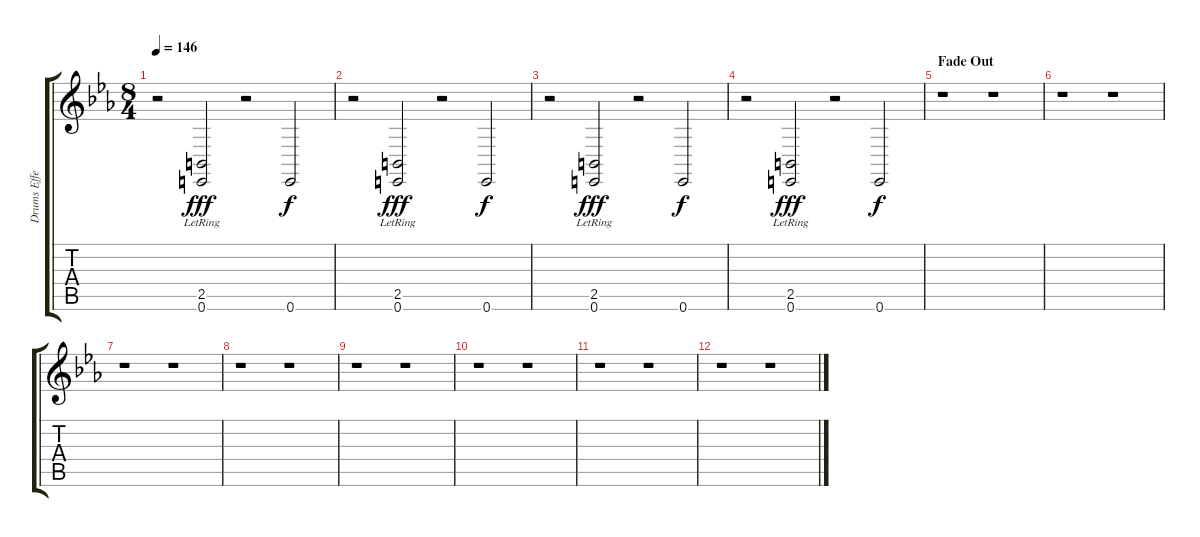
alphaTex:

\track ("Drums Effect 1" "Drums Effe") {instrument timpani}
\staff {score tabs}
\tuning (E4 B3 G3 D3 A2 E2) {hide}
\ts (8 4)
\tempo 146
\clef g2
\ks eb
r.2{dy fff volume 12} (2.5{lr} 0.6{lr}).2 r.2 0.6.2{dy f} |
r.2 (2.5{lr} 0.6{lr}).2{dy fff} r.2 0.6.2{dy f} |
r.2 (2.5{lr} 0.6{lr}).2{dy fff} r.2 0.6.2{dy f} |
r.2 (2.5{lr} 0.6{lr}).2{dy fff} r.2 0.6.2{dy f} |
\section ("" "Fade Out")
r.1 r.1 |
r.1 r.1 |
r.1 r.1 |
r.1 r.1 |
r.1 r.1 |
r.1 r.1 |
r.1 r.1 |
r.1 r.1
